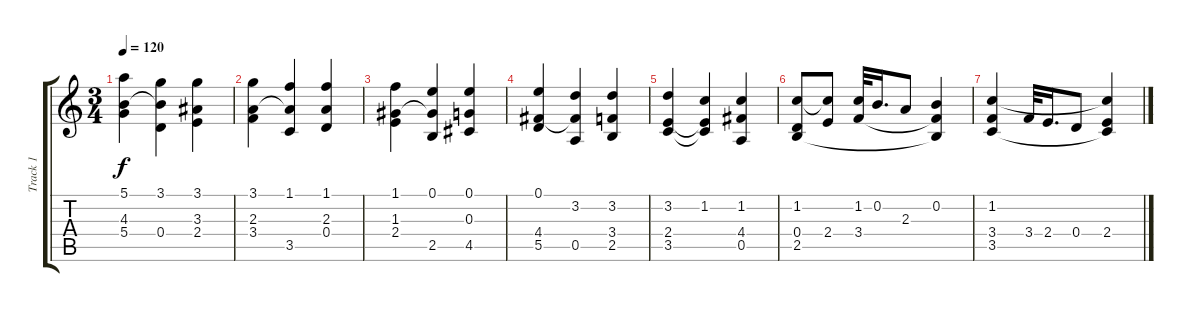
\track ("Track 1" "Track 1") {instrument acousticguitarnylon}
\staff {score tabs}
\tuning (E4 B3 G3 D3 A2 E2) {hide}
\ts (3 4)
\tempo 120
\clef g2
\ks c
(5.1 4.3 5.4).4{dy f} (3.1 4.3{t} 0.4).4 (3.1 3.3 2.4).4 |
(3.1 2.3 3.4).4 (1.1 2.3{t} 3.5).4 (1.1 2.3 0.4).4 |
(1.1 1.3 2.4).4 (0.1 1.3{t} 2.5).4 (0.1 0.3 4.5).4 |
(0.1 4.4 5.5).4 (3.2 4.4{t} 0.5).4 (3.2 3.4 2.5).4 |
(3.2 2.4 3.5).4 (1.2 2.4{t} 3.5{t}).4 (1.2 4.4 0.5).4 |
(1.2 0.4 2.5).8 (1.2{t} 2.4).8{volume 9} (1.2 3.4).32{volume 11} 0.2.16{d volume 13} 2.3.8 (0.2 3.4{t} 2.5{t}).4 |
(1.2 3.4 3.5).4 3.4.32{volume 13} 2.4.16{d volume 11} 0.4.8{volume 9} (1.2{t} 2.4 3.5{t}).4
